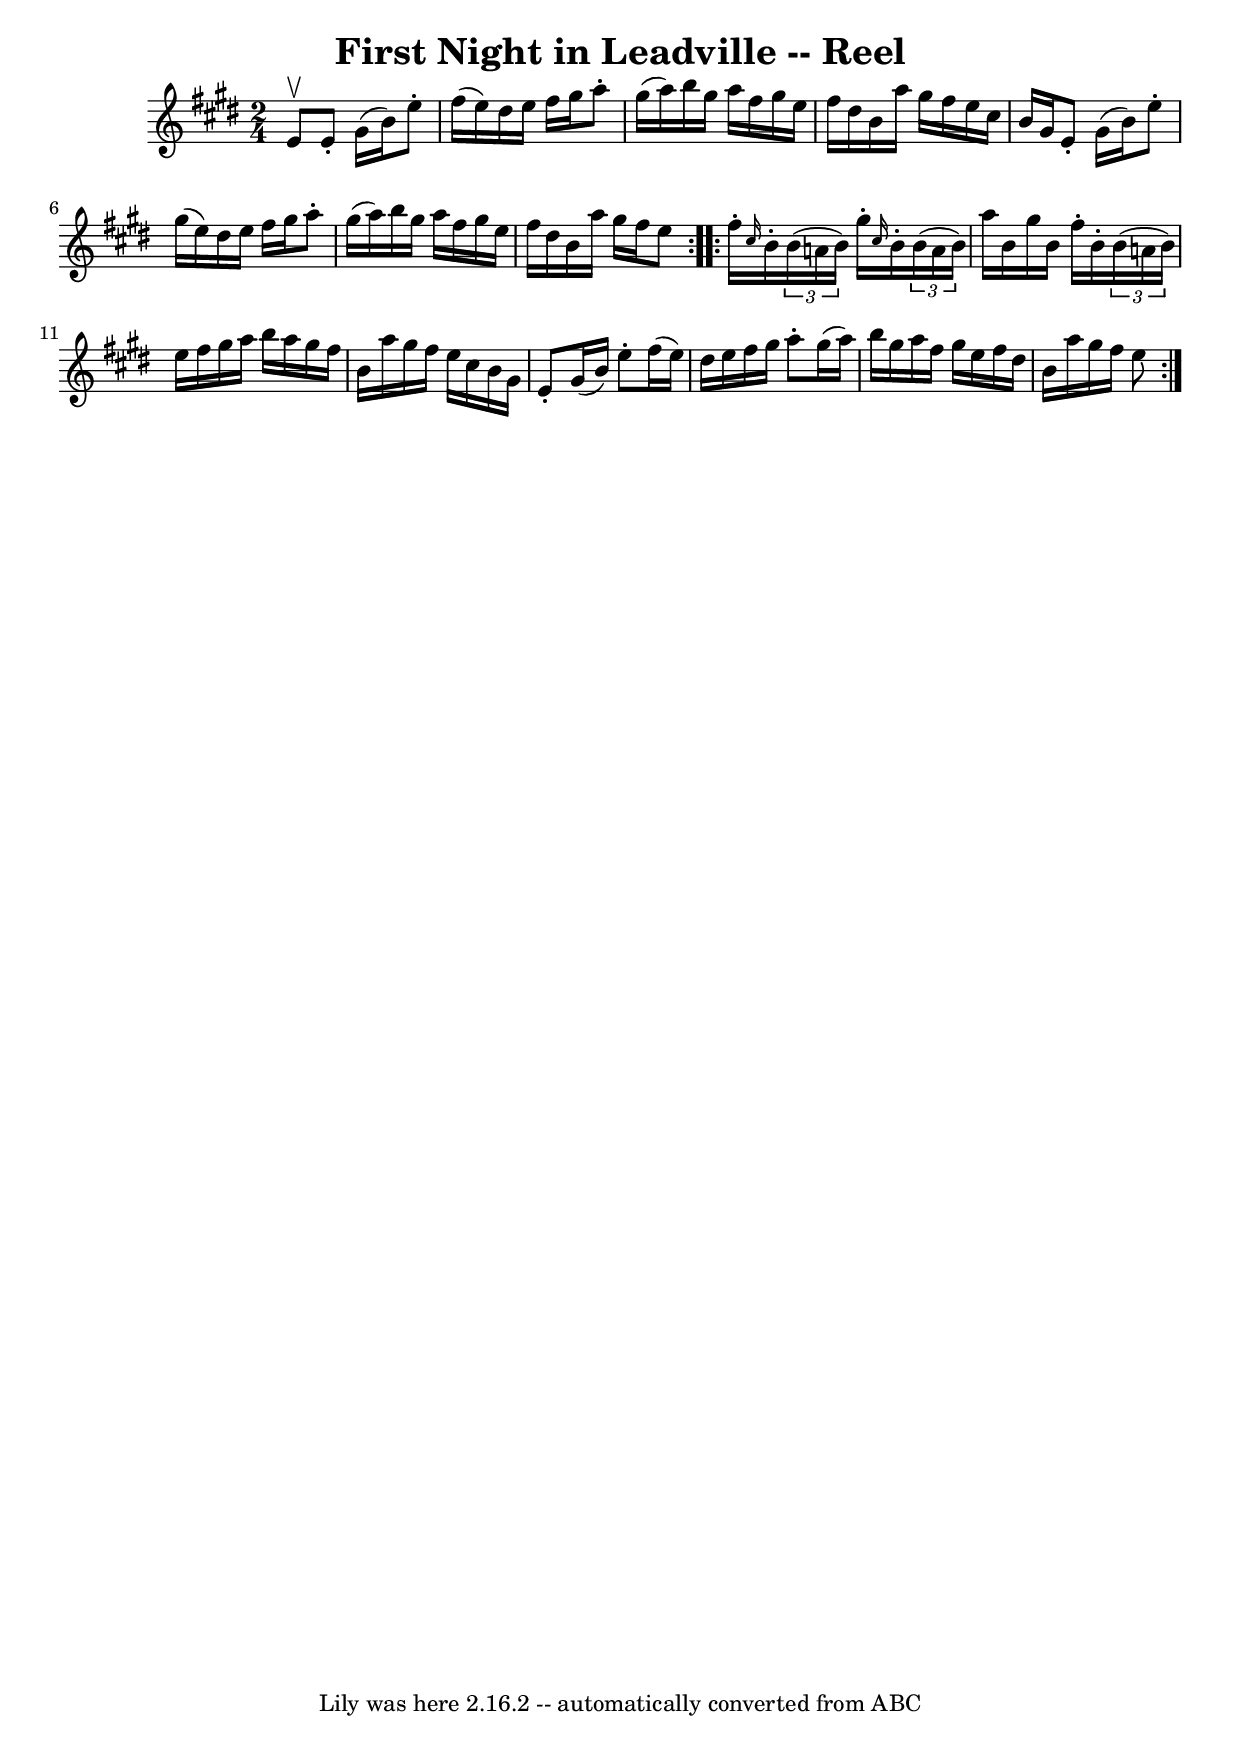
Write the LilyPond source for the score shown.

\version "2.16.2"
\include "Mammoth.ily"
\header {
  %% book = "Ryan's Mammoth Collection"
  crossRefNumber = "1"
  footnotes = "\\\\164\\\\I suspect the neutrals in the second part should be sharps"
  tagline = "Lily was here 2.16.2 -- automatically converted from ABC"
  title = "First Night in Leadville -- Reel"

}
voicedefault =  {



  \repeat volta 2 {

    \time 2/4 
    \key e \major e'8^\upbow |
    e'8 -. gis'16 (b'16) 
    e''8 -. fis''16 (e''16)   |
    dis''16 e''16 fis''16    
    gis''16 a''8 -. gis''16 (a''16)   |
    b''16 gis''16    
    a''16 fis''16 gis''16 e''16 fis''16 dis''16    |
    b'16   
    a''16 gis''16 fis''16 e''16 cis''16 b'16 gis'16    |
    
    e'8 -. gis'16 (b'16) e''8 -. gis''16 (e''16)   |
    
    dis''16 e''16 fis''16 gis''16 a''8 -. gis''16 (a''16)   
    |
    b''16 gis''16 a''16 fis''16 gis''16 e''16 fis''16  
    dis''16    |
    b'16 a''16 gis''16 fis''16 e''8  

  } 
  \repeat volta 2 {
    fis''16 -. \grace { cis''16  
		      } b'16 -.   
    \times 2/3 { b'16 (a'!16 b'16) 
	       } gis''16 -. \grace { cis''16  
				   } 
    b'16 -.   \times 2/3 { b'16 (a'16 b'16) 
			 }   |
    a''16    
    b'16 gis''16 b'16 fis''16 -. b'16 -.   \times 2/3 { b'16 (a'!16 
							b'16) 
						      }   |
    e''16 fis''16 gis''16 a''16 b''16    
    a''16 gis''16 fis''16    |
    b'16 a''16 gis''16 fis''16   
    e''16 cis''16 b'16 gis'16    |
    e'8 -. gis'16 (b'16  
    -) e''8 -. fis''16 (e''16)   |
    dis''16 e''16 fis''16   
    gis''16 a''8 -. gis''16 (a''16)   |
    b''16 gis''16    
    a''16 fis''16 gis''16 e''16 fis''16 dis''16    |
    b'16   
    a''16 gis''16 fis''16 e''8  
  }   

}

\score{
  <<

    \context Staff="default"
    {
      \voicedefault 
      
    }

  >>
  \layout {
    
  }
  \midi {
  }

}
